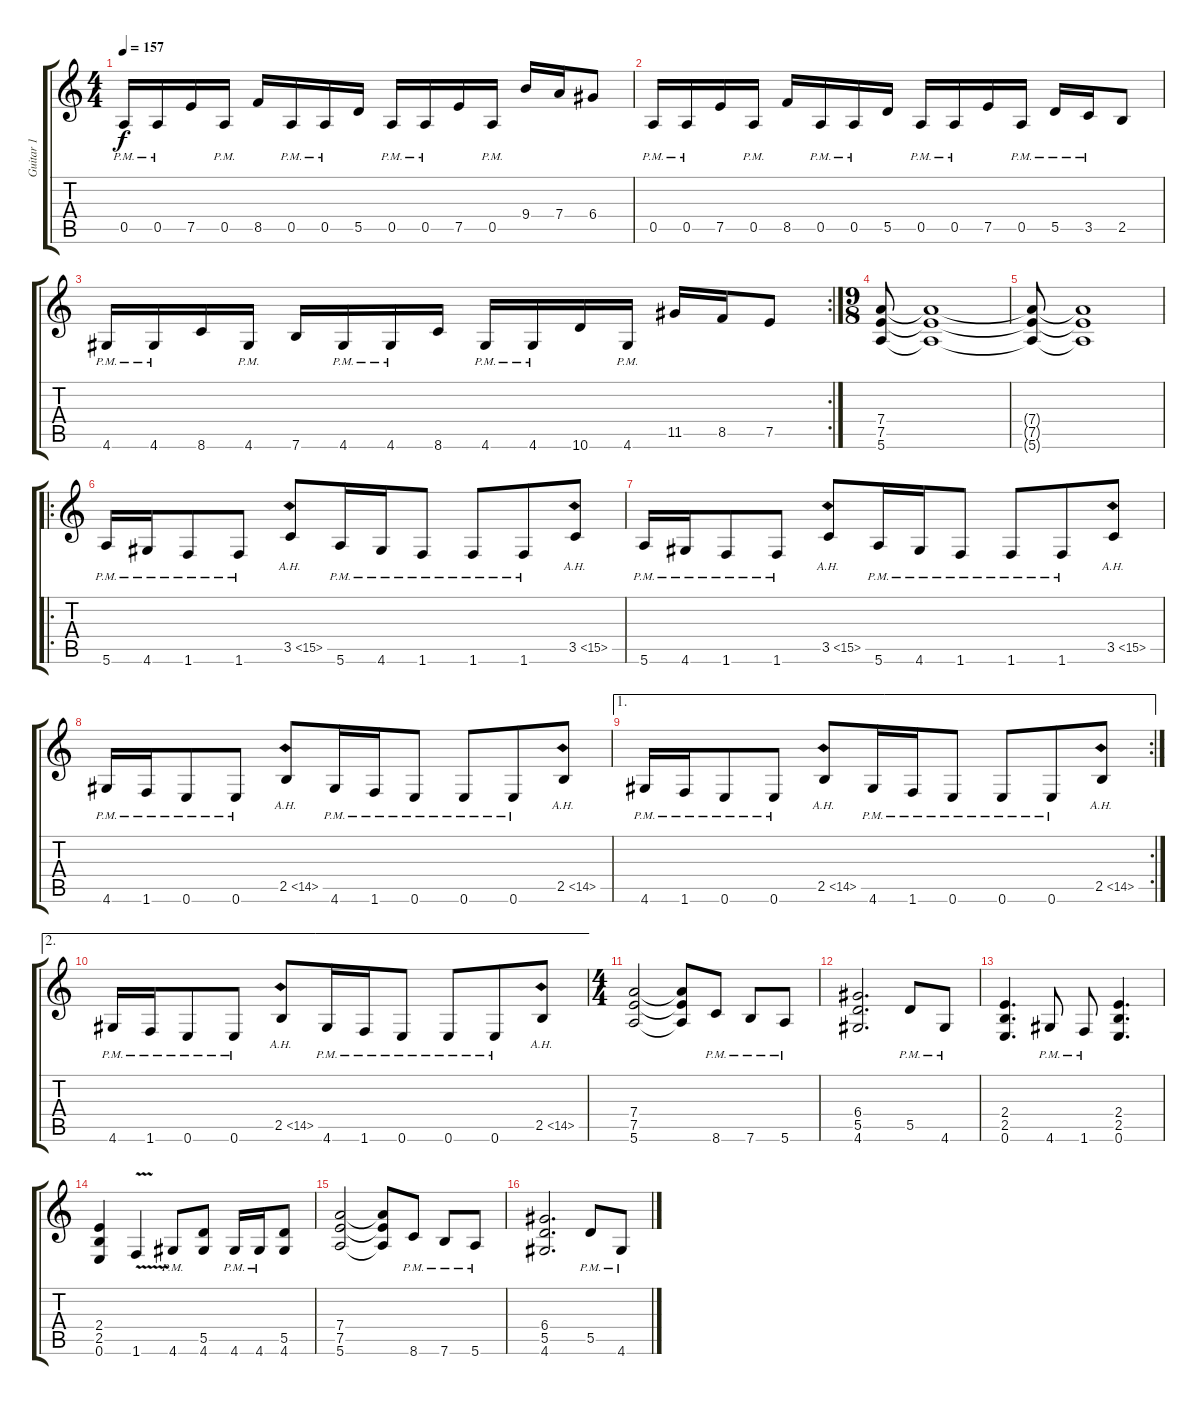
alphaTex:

\track ("Guitar 1" "Guitar 1") {instrument distortionguitar}
\staff {score tabs}
\tuning (E4 B3 G3 D3 A2 E2) {hide}
\ts (4 4)
\tempo 157
\clef g2
\ks c
0.5{pm}.16{dy f} 0.5{pm}.16 7.5.16 0.5{pm}.16 8.5.16 0.5{pm}.16 0.5{pm}.16 5.5.16 0.5{pm}.16 0.5{pm}.16 7.5.16 0.5{pm}.16 9.4.16 7.4.16 6.4.8 |
0.5{pm}.16 0.5{pm}.16 7.5.16 0.5{pm}.16 8.5.16 0.5{pm}.16 0.5{pm}.16 5.5.16 0.5{pm}.16 0.5{pm}.16 7.5.16 0.5{pm}.16 5.5{pm}.16 3.5{pm}.16 2.5.8 |
\rc 2
4.6{pm}.16 4.6{pm}.16 8.6.16 4.6{pm}.16 7.6.16 4.6{pm}.16 4.6{pm}.16 8.6.16 4.6{pm}.16 4.6{pm}.16 10.6.16 4.6{pm}.16 11.5.16 8.5.16 7.5.8 |
\ts (9 8)
(7.4 7.5 5.6).8 (7.4{t} 7.5{t} 5.6{t}).1 |
(7.4{t} 7.5{t} 5.6{t}).8 (7.4{t} 7.5{t} 5.6{t}).1 |
\ro
5.6{pm}.16 4.6{pm}.16 1.6{pm}.8 1.6{pm}.8 3.5{ah 12}.8 5.6{pm}.16 4.6{pm}.16 1.6{pm}.8 1.6{pm}.8 1.6{pm}.8 3.5{ah 12}.8 |
5.6{pm}.16 4.6{pm}.16 1.6{pm}.8 1.6{pm}.8 3.5{ah 12}.8 5.6{pm}.16 4.6{pm}.16 1.6{pm}.8 1.6{pm}.8 1.6{pm}.8 3.5{ah 12}.8 |
4.6{pm}.16 1.6{pm}.16 0.6{pm}.8 0.6{pm}.8 2.5{ah 12}.8 4.6{pm}.16 1.6{pm}.16 0.6{pm}.8 0.6{pm}.8 0.6{pm}.8 2.5{ah 12}.8 |
\ae 1
\rc 2
4.6{pm}.16 1.6{pm}.16 0.6{pm}.8 0.6{pm}.8 2.5{ah 12}.8 4.6{pm}.16 1.6{pm}.16 0.6{pm}.8 0.6{pm}.8 0.6{pm}.8 2.5{ah 12}.8 |
\ae 2
4.6{pm}.16 1.6{pm}.16 0.6{pm}.8 0.6{pm}.8 2.5{ah 12}.8 4.6{pm}.16 1.6{pm}.16 0.6{pm}.8 0.6{pm}.8 0.6{pm}.8 2.5{ah 12}.8 |
\ts (4 4)
(7.4 7.5 5.6).2 (7.4{t} 7.5{t} 5.6{t}).8 8.6{pm}.8 7.6{pm}.8 5.6{pm}.8 |
(6.4 5.5 4.6).2{d} 5.5{pm}.8 4.6{pm}.8 |
(2.4 2.5 0.6).4{d} 4.6{pm}.8 1.6{pm}.8 (2.4 2.5 0.6).4{d} |
(2.4 2.5 0.6).4 1.6{v}.4 4.6{pm}.8 (5.5 4.6).8 4.6{pm}.16 4.6{pm}.16 (5.5 4.6).8 |
(7.4 7.5 5.6).2 (7.4{t} 7.5{t} 5.6{t}).8 8.6{pm}.8 7.6{pm}.8 5.6{pm}.8 |
(6.4 5.5 4.6).2{d} 5.5{pm}.8 4.6{pm}.8
